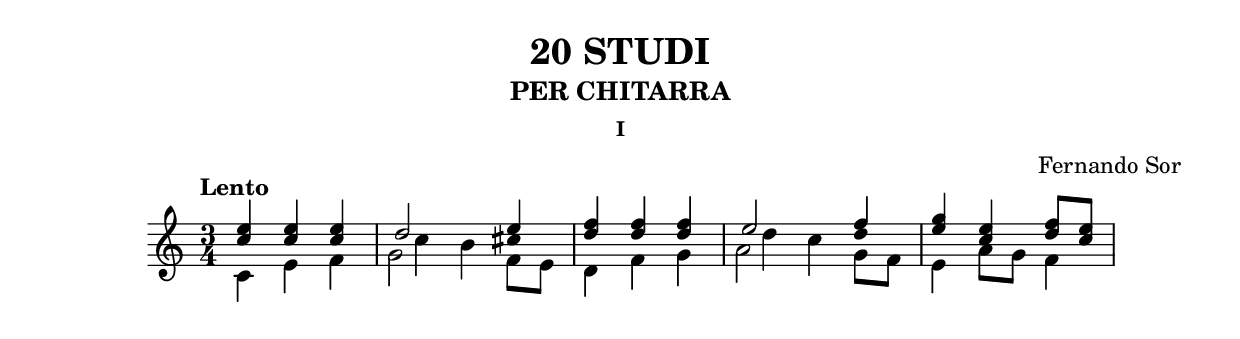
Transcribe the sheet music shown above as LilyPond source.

\language "italiano"

%stem -> stanghetta sopra la nota
%flag -> linea attaccata alla stanghetta che denota la durata 

\header {
  title = "20 STUDI"
  subtitle = "PER CHITARRA"
  subsubtitle = "I"
  composer = "Fernando Sor"
}


\score {
\version "2.18.2"
{
	
	\time 3/4
	\clef "treble"	
	\tempo "Lento"
	
	

	<<
	
	
	
    	{ <mi'' do''>   <mi'' do''>    <mi'' do''>  }
  
	\\
		
    	{\override Stem.direction = #DOWN do' mi' fa'  }


	>>
		


	<<
		{\once \override NoteColumn.force-hshift = 0  re''2 mi''4}
		\\
		{\once \override NoteColumn.force-hshift = 1.5 do''4 si'4 \once \override Stem.transparent = ##t dod''4 }
		\\
		{\override Stem.direction = #DOWN  sol'2 \once \override NoteColumn.force-hshift = 0  fa'8 mi'8 }

	>>

	<<
	
	
	
    	{ <fa'' re''>4   <fa'' re''>  <fa'' re''>}
  
	\\
		
    	{\override Stem.direction = #DOWN re' fa' sol'  }


	>>

		<<
		{\once \override NoteColumn.force-hshift = 0  mi''2 fa''4}
		\\
		{\once \override NoteColumn.force-hshift = 1.5 re''4 do''4 \once \override Stem.transparent = ##t re''4 }
		\\
		{\override Stem.direction = #DOWN  la'2 \once \override NoteColumn.force-hshift = 0  sol'8 fa'8 }

	>>

	<<
		{<sol'' mi''>4 <mi'' do''> <fa'' re''>8 <mi'' do''>}
		\\
		{mi'4 la'8 sol'8 fa'4} 	


	>>


	
}
\layout {
    \context {
      \Score
      \override SpacingSpanner.base-shortest-duration = #(ly:make-moment 1/12)
    }}

}


